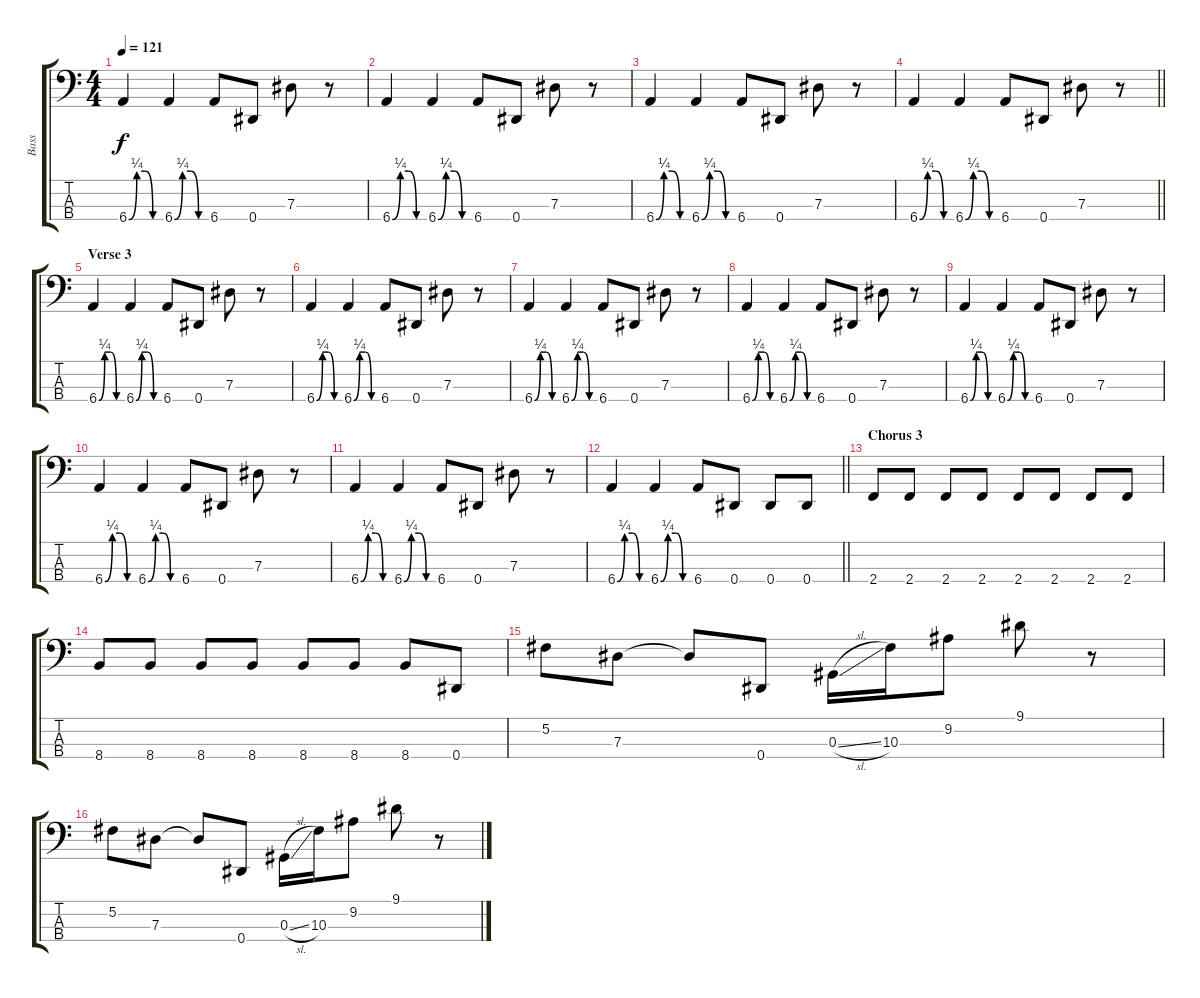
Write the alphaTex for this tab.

\track ("Bass" "Bass") {instrument electricbasspick}
\staff {score tabs}
\tuning (Gb2 Db2 Ab1 Eb1) {hide}
\ts (4 4)
\tempo 121
\clef f4
\ks c
6.4{be (custom 0 0 15 1 30 1 45 0 60 0)}.4{dy f} 6.4{be (custom 0 0 15 1 30 1 45 0 60 0)}.4 6.4.8 0.4.8 7.3.8 r.8 |
6.4{be (custom 0 0 15 1 30 1 45 0 60 0)}.4 6.4{be (custom 0 0 15 1 30 1 45 0 60 0)}.4 6.4.8 0.4.8 7.3.8 r.8 |
6.4{be (custom 0 0 15 1 30 1 45 0 60 0)}.4 6.4{be (custom 0 0 15 1 30 1 45 0 60 0)}.4 6.4.8 0.4.8 7.3.8 r.8 |
\barLineRight lightlight
6.4{be (custom 0 0 15 1 30 1 45 0 60 0)}.4 6.4{be (custom 0 0 15 1 30 1 45 0 60 0)}.4 6.4.8 0.4.8 7.3.8 r.8 |
\section ("" "Verse 3")
6.4{be (custom 0 0 15 1 30 1 45 0 60 0)}.4 6.4{be (custom 0 0 15 1 30 1 45 0 60 0)}.4 6.4.8 0.4.8 7.3.8 r.8 |
6.4{be (custom 0 0 15 1 30 1 45 0 60 0)}.4 6.4{be (custom 0 0 15 1 30 1 45 0 60 0)}.4 6.4.8 0.4.8 7.3.8 r.8 |
6.4{be (custom 0 0 15 1 30 1 45 0 60 0)}.4 6.4{be (custom 0 0 15 1 30 1 45 0 60 0)}.4 6.4.8 0.4.8 7.3.8 r.8 |
6.4{be (custom 0 0 15 1 30 1 45 0 60 0)}.4 6.4{be (custom 0 0 15 1 30 1 45 0 60 0)}.4 6.4.8 0.4.8 7.3.8 r.8 |
6.4{be (custom 0 0 15 1 30 1 45 0 60 0)}.4 6.4{be (custom 0 0 15 1 30 1 45 0 60 0)}.4 6.4.8 0.4.8 7.3.8 r.8 |
6.4{be (custom 0 0 15 1 30 1 45 0 60 0)}.4 6.4{be (custom 0 0 15 1 30 1 45 0 60 0)}.4 6.4.8 0.4.8 7.3.8 r.8 |
6.4{be (custom 0 0 15 1 30 1 45 0 60 0)}.4 6.4{be (custom 0 0 15 1 30 1 45 0 60 0)}.4 6.4.8 0.4.8 7.3.8 r.8 |
\barLineRight lightlight
6.4{be (custom 0 0 15 1 30 1 45 0 60 0)}.4 6.4{be (custom 0 0 15 1 30 1 45 0 60 0)}.4 6.4.8 0.4.8 0.4.8 0.4.8 |
\section ("" "Chorus 3")
2.4.8 2.4.8 2.4.8 2.4.8 2.4.8 2.4.8 2.4.8 2.4.8 |
8.4.8 8.4.8 8.4.8 8.4.8 8.4.8 8.4.8 8.4.8 0.4.8 |
5.2.8 7.3.8 7.3{t}.8 0.4.8 0.3{sl}.16 10.3.16 9.2.8 9.1.8 r.8 |
5.2.8 7.3.8 7.3{t}.8 0.4.8 0.3{sl}.16 10.3.16 9.2.8 9.1.8 r.8
